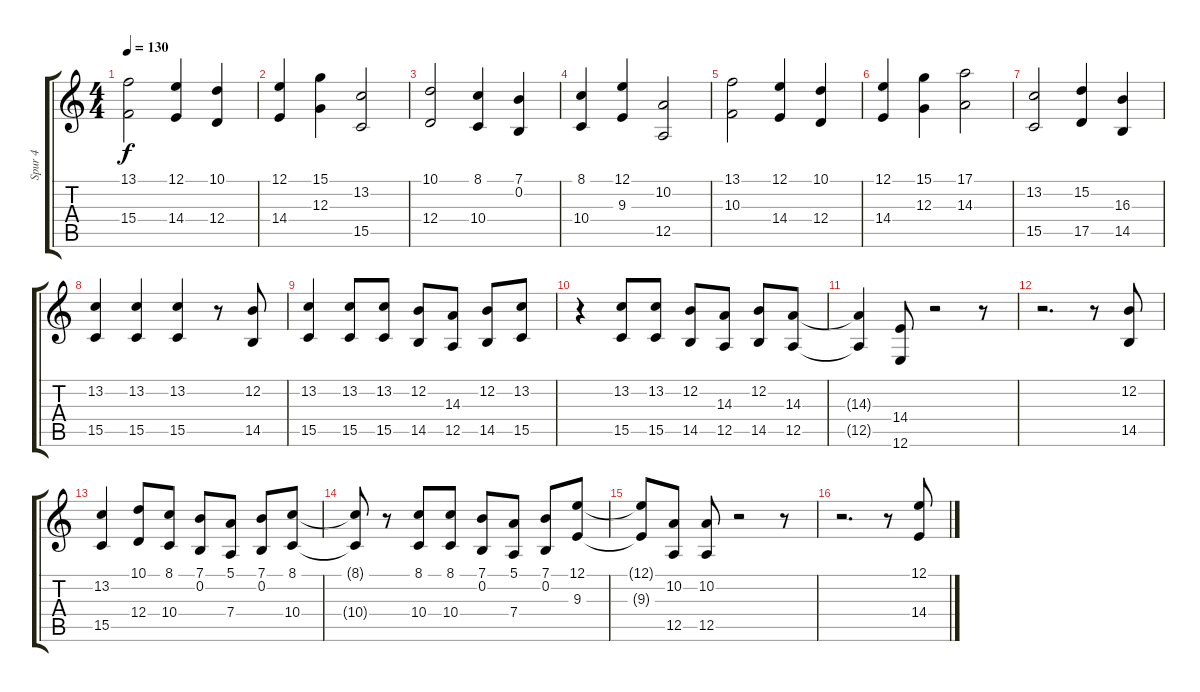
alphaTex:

\track ("Spur 4" "Spur 4") {instrument acousticgrandpiano}
\staff {score tabs}
\tuning (E4 B3 G3 D3 A2 E2) {hide}
\ts (4 4)
\tempo 130
\clef g2
\ks c
(13.1 15.4).2{dy f} (12.1 14.4).4 (10.1 12.4).4 |
(12.1 14.4).4 (15.1 12.3).4 (13.2 15.5).2 |
(10.1 12.4).2 (8.1 10.4).4 (7.1 0.2).4 |
(8.1 10.4).4 (12.1 9.3).4 (10.2 12.5).2 |
(13.1 10.3).2 (12.1 14.4).4 (10.1 12.4).4 |
(12.1 14.4).4 (15.1 12.3).4 (17.1 14.3).2 |
(13.2 15.5).2 (15.2 17.5).4 (16.3 14.5).4 |
(13.2 15.5).4 (13.2 15.5).4 (13.2 15.5).4 r.8 (12.2 14.5).8 |
(13.2 15.5).4 (13.2 15.5).8 (13.2 15.5).8 (12.2 14.5).8 (14.3 12.5).8 (12.2 14.5).8 (13.2 15.5).8 |
r.4 (13.2 15.5).8 (13.2 15.5).8 (12.2 14.5).8 (14.3 12.5).8 (12.2 14.5).8 (14.3 12.5).8 |
(14.3{t} 12.5{t}).4 (14.4 12.6).8 r.2 r.8 |
r.2{d} r.8 (12.2 14.5).8 |
(13.2 15.5).4 (10.1 12.4).8 (8.1 10.4).8 (7.1 0.2).8 (5.1 7.4).8 (7.1 0.2).8 (8.1 10.4).8 |
(8.1{t} 10.4{t}).8 r.8 (8.1 10.4).8 (8.1 10.4).8 (7.1 0.2).8 (5.1 7.4).8 (7.1 0.2).8 (12.1 9.3).8 |
(12.1{t} 9.3{t}).8 (10.2 12.5).8 (10.2 12.5).8 r.2 r.8 |
r.2{d} r.8 (12.1 14.4).8
